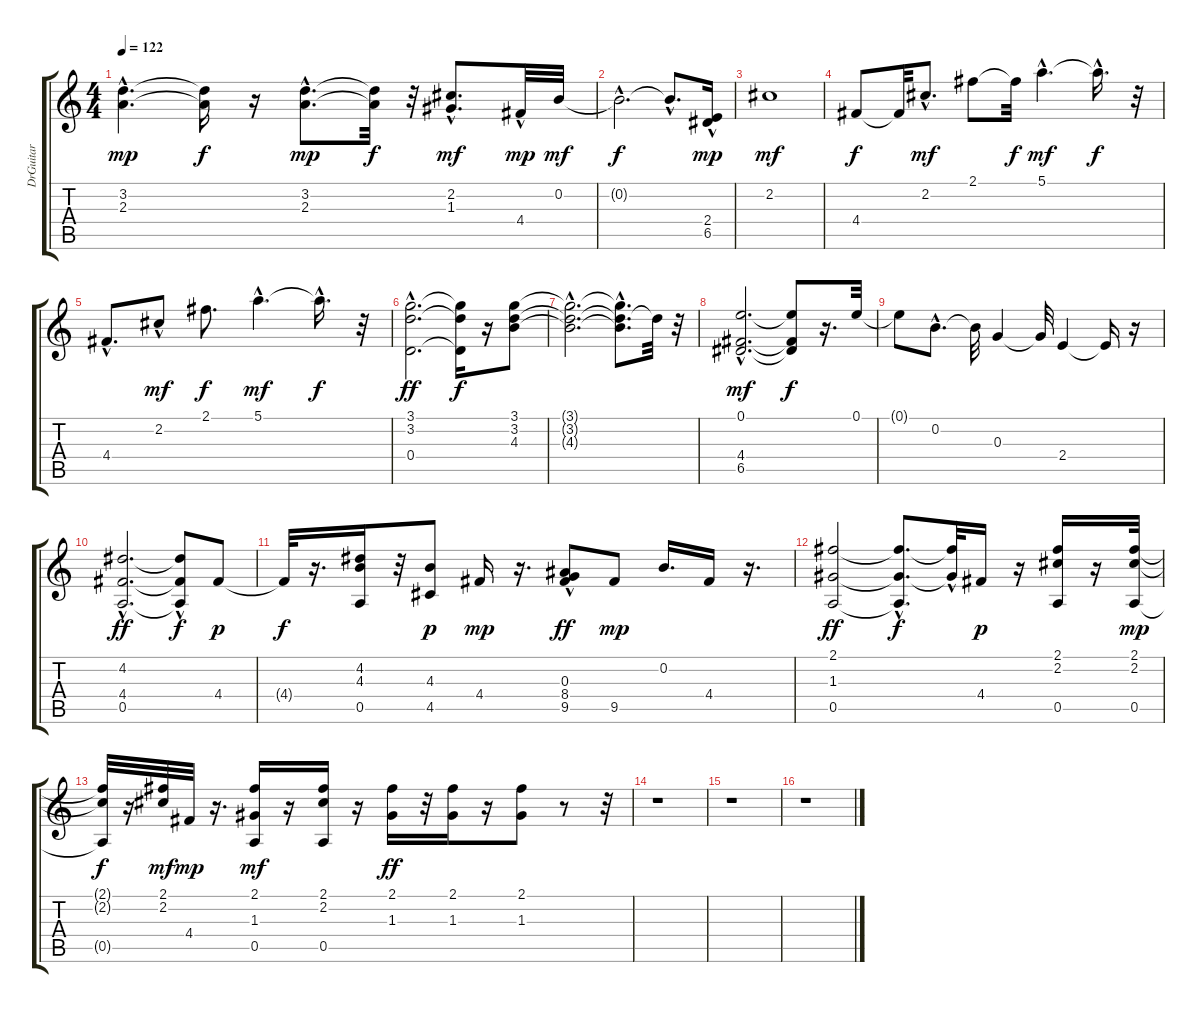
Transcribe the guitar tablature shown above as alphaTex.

\track ("DrGuitar" "DrGuitar") {instrument distortionguitar}
\staff {score tabs}
\tuning (E4 B3 G3 D3 A2 E2) {hide}
\ts (4 4)
\tempo 122
\clef g2
\ks c
(3.2{hac} 2.3{hac}).4{d dy mp} (3.2{t} 2.3{t}).16{dy f} r.16 (3.2{hac} 2.3{hac}).8{d dy mp} (3.2{t} 2.3{t}).32{dy f} r.32 (2.2{hac} 1.3).8{d dy mf} 4.4{hac}.32{dy mp} 0.2.32{dy mf} |
0.2{hac t}.2{d dy f} 0.2{hac t}.8{d} (2.4{hac} 6.5{hac}).16{dy mp} |
2.2.1{dy mf} |
4.4.8{dy f} 4.4{t}.32 2.2{hac}.8{d dy mf} 2.1.8 2.1{t}.32{dy f} 5.1{hac}.4{d dy mf} 5.1{hac t}.16{d dy f} r.32 |
4.4{hac}.8{d} 2.2{hac}.8{dy mf} 2.1.8{d dy f} 5.1{hac}.4{d dy mf} 5.1{hac t}.16{d dy f} r.32 |
(3.1{hac} 3.2{hac} 0.4{hac}).2{d dy ff} (3.1{t} 3.2{t} 0.4{t}).16{dy f} r.16 (3.1 3.2 4.3).8 |
(3.1{hac t} 3.2{hac t} 4.3{hac t}).2{d} (3.1{t} 3.2{hac t} 4.3{t}).8{d} 3.2{t}.32 r.32 |
(0.1{hac} 4.4{hac} 6.5{hac}).2{d dy mf} (0.1{t} 4.4{t} 6.5{t}).8{dy f} r.16{d} 0.1.32 |
0.1{t}.8 0.2{hac}.8{d} 0.2{t}.32 0.3.4 0.3{t}.32 2.4.4 2.4{t}.16 r.16 |
(4.2{hac} 4.4{hac} 0.5{hac}).2{d dy ff} (4.2{t} 4.4{t} 0.5{hac t}).8{dy f} 4.4.8{dy p} |
4.4{t}.32{dy f} r.16{d} (4.2 4.3 0.5).16 r.32 (4.3 4.5).8{dy p} 4.4.16{dy mp} r.16{d} (0.3 8.4{hac} 9.5).8{dy ff} 9.5.8{dy mp} 0.2.16{d} 4.4.16 r.16{d} |
(2.1 1.3 0.5).2{dy ff} (2.1{hac t} 1.3{hac t} 0.5{hac t}).8{d dy f} (2.1{hac t} 1.3{hac t}).32 4.4.16{dy p} r.16 (2.1 2.2 0.5).16 r.16 (2.1 2.2 0.5).32{dy mp} |
(2.1{t} 2.2{t} 0.5{t}).32{dy f} r.16 (2.1 2.2).32{dy mf} 4.4.32{dy mp} r.16{d} (2.1 1.3 0.5).16{dy mf} r.16 (2.1 2.2 0.5).16 r.16 (2.1 1.3).16{dy ff} r.32 (2.1 1.3).16 r.16 (2.1 1.3).8 r.8 r.32 |
r.1 |
r.1 |
r.1
